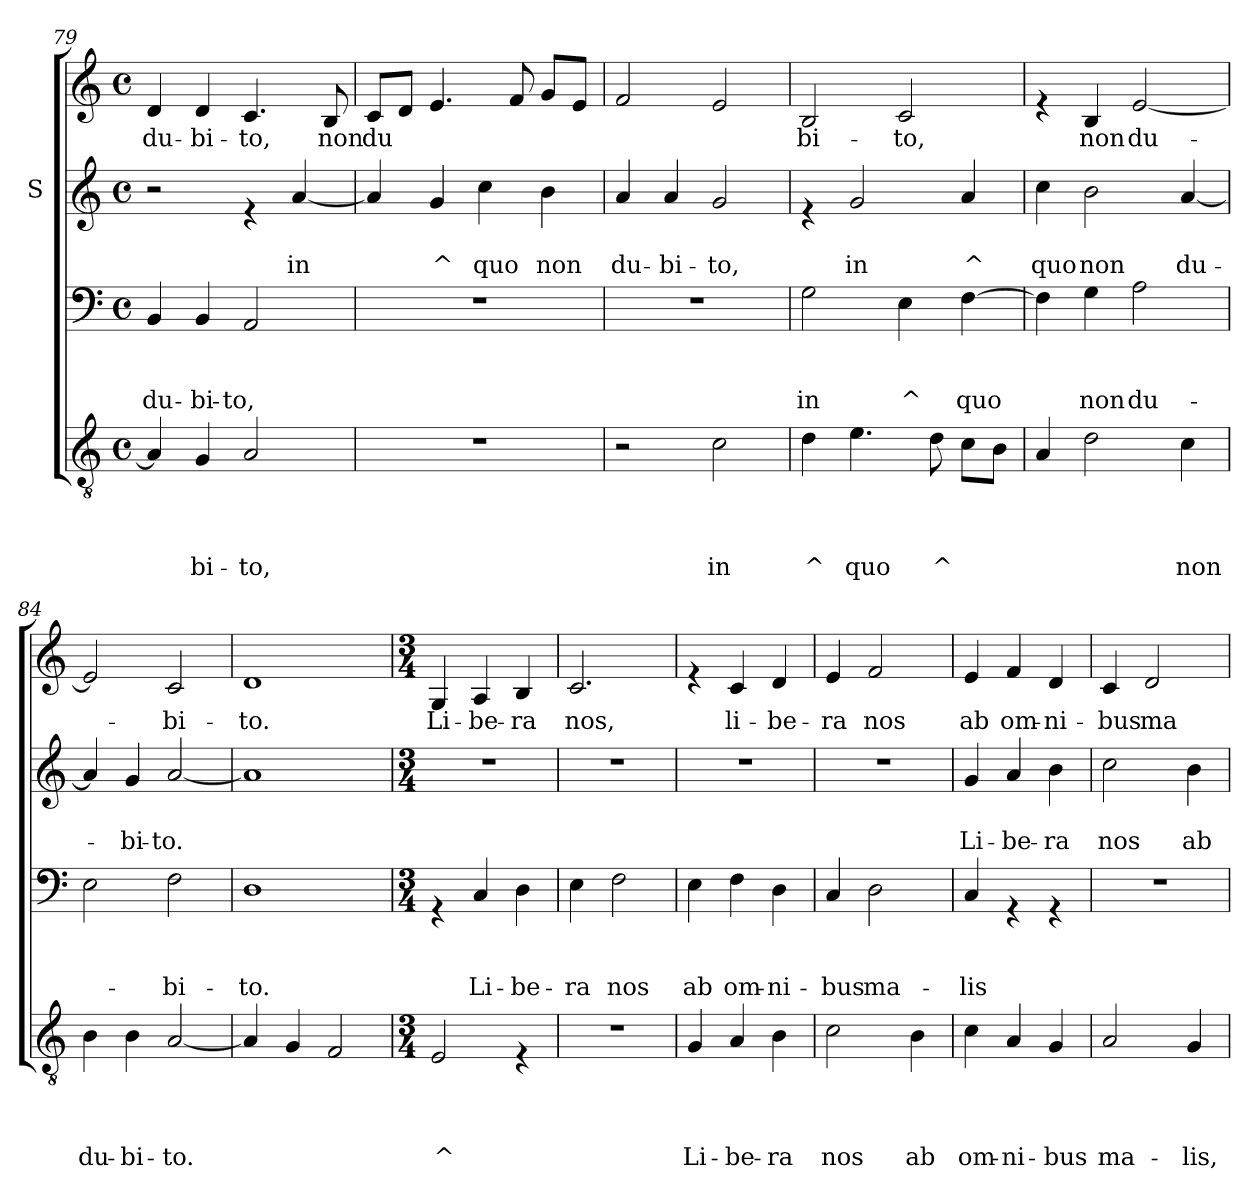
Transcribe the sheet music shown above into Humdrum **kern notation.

**kern	**text	**text	**text	**text	**kern	**text	**text	**text	**kern	**text	**text	**kern	**text
*part4	*part4	*part4	*part4	*part4	*part3	*part3	*part3	*part3	*part2	*part2	*part2	*part1	*part1
*staff4	*staff4	*staff4	*staff4	*staff4	*staff3	*staff3	*staff3	*staff3	*staff2	*staff2	*staff2	*staff1	*staff1
*	*	*	*	*	*	*	*	*	*I"S	*	*	*	*
*clefGv2	*	*	*	*	*clefF4	*	*	*	*clefG2	*	*	*clefG2	*
*k[]	*	*	*	*	*k[]	*	*	*	*k[]	*	*	*k[]	*
*C:	*	*	*	*	*C:	*	*	*	*C:	*	*	*C:	*
*M4/4	*	*	*	*	*M4/4	*	*	*	*M4/4	*	*	*M4/4	*
*met(c)	*	*	*	*	*met(c)	*	*	*	*met(c)	*	*	*met(c)	*
=79	=79	=79	=79	=79	=79	=79	=79	=79	=79	=79	=79	=79	=79
!	!	!	!	!	!	!	!	!LO:LY:b	!	!	!	!	!LO:LY:b
4A/]	.	.	.	.	4BB/	.	.	du-	2r	.	.	4d/	du-
!	!	!	!	!LO:LY:b	!	!	!	!LO:LY:b	!	!	!	!	!LO:LY:b
4G/	.	.	.	-bi-	4BB/	.	.	-bi-	.	.	.	4d/	-bi-
!	!	!	!	!LO:LY:b	!	!	!	!LO:LY:b	!	!	!	!	!LO:LY:b
2A/	.	.	.	-to,	2AA/	.	.	-to,	4re	.	.	4.c/	-to,
!	!	!	!	!	!	!	!	!	!	!	!LO:LY:b	!	!
.	.	.	.	.	.	.	.	.	[<4a/	.	in	.	.
!	!	!	!	!	!	!	!	!	!	!	!	!	!LO:LY:b
.	.	.	.	.	.	.	.	.	.	.	.	8B/	non
=80	=80	=80	=80	=80	=80	=80	=80	=80	=80	=80	=80	=80	=80
!	!	!	!	!	!	!	!	!	!	!	!	!	!LO:LY:b
1r	.	.	.	.	1r	.	.	.	4a/]	.	.	8c/L	du
.	.	.	.	.	.	.	.	.	.	.	.	8d/J	.
!	!	!	!	!	!	!	!	!	!	!	!LO:LY:b	!	!
.	.	.	.	.	.	.	.	.	4g/	.	^	4.e/	.
!	!	!	!	!	!	!	!	!	!	!	!LO:LY:b	!	!
.	.	.	.	.	.	.	.	.	4cc\	.	quo	.	.
.	.	.	.	.	.	.	.	.	.	.	.	8f/	.
!	!	!	!	!	!	!	!	!	!	!	!LO:LY:b	!	!
.	.	.	.	.	.	.	.	.	4b\	.	non	8g/L	.
.	.	.	.	.	.	.	.	.	.	.	.	8e/J	.
=81	=81	=81	=81	=81	=81	=81	=81	=81	=81	=81	=81	=81	=81
!	!	!	!	!	!	!	!	!	!	!	!LO:LY:b	!	!
2r	.	.	.	.	1r	.	.	.	4a/	.	du-	2f/	.
!	!	!	!	!	!	!	!	!	!	!	!LO:LY:b	!	!
.	.	.	.	.	.	.	.	.	4a/	.	-bi-	.	.
!	!	!	!	!LO:LY:b	!	!	!	!	!	!	!LO:LY:b	!	!
2c\	.	.	.	in	.	.	.	.	2g/	.	-to,	2e/	.
!!LO:LB:g=z
=82	=82	=82	=82	=82	=82	=82	=82	=82	=82	=82	=82	=82	=82
!	!	!	!	!LO:LY:b	!	!	!	!LO:LY:b	!	!	!	!	!LO:LY:b
4d\	.	.	.	^	2G\	.	.	in	4re	.	.	2B/	bi-
!	!	!	!	!LO:LY:b	!	!	!	!	!	!	!LO:LY:b	!	!
4.e\	.	.	.	quo	.	.	.	.	2g/	.	in	.	.
!	!	!	!	!	!	!	!	!LO:LY:b	!	!	!	!	!LO:LY:b
.	.	.	.	.	4E\	.	.	^	.	.	.	2c/	-to,
!	!	!	!	!LO:LY:b	!	!	!	!	!	!	!	!	!
8d\	.	.	.	^	.	.	.	.	.	.	.	.	.
!	!	!	!	!	!	!	!	!LO:LY:b	!	!	!LO:LY:b	!	!
8c\L	.	.	.	.	[>4F\	.	.	quo	4a/	.	^	.	.
8B\J	.	.	.	.	.	.	.	.	.	.	.	.	.
=83	=83	=83	=83	=83	=83	=83	=83	=83	=83	=83	=83	=83	=83
!	!	!	!	!	!	!	!	!	!	!	!LO:LY:b	!	!
4A/	.	.	.	.	4F\]	.	.	.	4cc\	.	quo	4re	.
!	!	!	!	!	!	!	!	!LO:LY:b	!	!	!LO:LY:b	!	!LO:LY:b
2d\	.	.	.	.	4G\	.	.	non	2b\	.	non	4B/	non
!	!	!	!	!	!	!	!	!LO:LY:b	!	!	!	!	!LO:LY:b
.	.	.	.	.	2A\	.	.	du-	.	.	.	[<2e/	du-
!	!	!	!	!LO:LY:b	!	!	!	!	!	!	!LO:LY:b	!	!
4c\	.	.	.	non	.	.	.	.	[<4a/	.	du-	.	.
=84	=84	=84	=84	=84	=84	=84	=84	=84	=84	=84	=84	=84	=84
!	!	!	!	!LO:LY:b	!	!	!	!	!	!	!	!	!
4B\	.	.	.	du-	2E\	.	.	.	4a/]	.	.	2e/]	.
!	!	!	!	!LO:LY:b	!	!	!	!	!	!	!LO:LY:b	!	!
4B\	.	.	.	-bi-	.	.	.	.	4g/	.	-bi-	.	.
!	!	!	!	!LO:LY:b	!	!	!	!LO:LY:b	!	!	!LO:LY:b	!	!LO:LY:b
[<2A/	.	.	.	-to.	2F\	.	.	-bi-	[<2a/	.	-to.	2c/	-bi-
=85	=85	=85	=85	=85	=85	=85	=85	=85	=85	=85	=85	=85	=85
!	!	!	!	!	!	!	!	!LO:LY:b	!	!	!	!	!LO:LY:b
4A/]	.	.	.	.	1D	.	.	-to.	1a]	.	.	1d	-to.
4G/	.	.	.	.	.	.	.	.	.	.	.	.	.
2F/	.	.	.	.	.	.	.	.	.	.	.	.	.
=86	=86	=86	=86	=86	=86	=86	=86	=86	=86	=86	=86	=86	=86
*M3/4	*	*	*	*	*M3/4	*	*	*	*M3/4	*	*	*M3/4	*
*	*	*	*	*	*	*	*	*	*	*	*	*MM156	*
!	!	!	!	!LO:LY:b	!	!	!	!	!	!	!	!	!LO:LY:b
2E/	.	.	.	^	4rGG	.	.	.	2.r	.	.	4G/	Li-
!	!	!	!	!	!	!	!	!LO:LY:b	!	!	!	!	!LO:LY:b
.	.	.	.	.	4C/	.	.	Li-	.	.	.	4A/	-be-
!	!	!	!	!	!	!	!	!LO:LY:b	!	!	!	!	!LO:LY:b
4rE	.	.	.	.	4D\	.	.	-be-	.	.	.	4B/	-ra
!!LO:LB:g=z
=87	=87	=87	=87	=87	=87	=87	=87	=87	=87	=87	=87	=87	=87
!	!	!	!	!	!	!	!	!LO:LY:b	!	!	!	!	!LO:LY:b
2.r	.	.	.	.	4E\	.	.	-ra	2.r	.	.	2.c/	nos,
!	!	!	!	!	!	!	!	!LO:LY:b	!	!	!	!	!
.	.	.	.	.	2F\	.	.	nos	.	.	.	.	.
=88	=88	=88	=88	=88	=88	=88	=88	=88	=88	=88	=88	=88	=88
!	!	!	!	!LO:LY:b	!	!	!	!LO:LY:b	!	!	!	!	!
4G/	.	.	.	Li-	4E\	.	.	ab	2.r	.	.	4re	.
!	!	!	!	!LO:LY:b	!	!	!	!LO:LY:b	!	!	!	!	!LO:LY:b
4A/	.	.	.	-be-	4F\	.	.	om-	.	.	.	4c/	li-
!	!	!	!	!LO:LY:b	!	!	!	!LO:LY:b	!	!	!	!	!LO:LY:b
4B\	.	.	.	-ra	4D\	.	.	-ni-	.	.	.	4d/	-be-
=89	=89	=89	=89	=89	=89	=89	=89	=89	=89	=89	=89	=89	=89
!	!	!	!	!LO:LY:b	!	!	!	!LO:LY:b	!	!	!	!	!LO:LY:b
2c\	.	.	.	nos	4C/	.	.	-bus	2.r	.	.	4e/	-ra
!	!	!	!	!	!	!	!	!LO:LY:b	!	!	!	!	!LO:LY:b
.	.	.	.	.	2D\	.	.	ma-	.	.	.	2f/	nos
!	!	!	!	!LO:LY:b	!	!	!	!	!	!	!	!	!
4B\	.	.	.	ab	.	.	.	.	.	.	.	.	.
=90	=90	=90	=90	=90	=90	=90	=90	=90	=90	=90	=90	=90	=90
!	!	!	!	!LO:LY:b	!	!	!	!LO:LY:b	!	!	!LO:LY:b	!	!LO:LY:b
4c\	.	.	.	om-	4C/	.	.	-lis	4g/	.	Li-	4e/	ab
!	!	!	!	!LO:LY:b	!	!	!	!	!	!	!LO:LY:b	!	!LO:LY:b
4A/	.	.	.	-ni-	4rGG	.	.	.	4a/	.	-be-	4f/	om-
!	!	!	!	!LO:LY:b	!	!	!	!	!	!	!LO:LY:b	!	!LO:LY:b
4G/	.	.	.	-bus	4rGG	.	.	.	4b\	.	-ra	4d/	-ni-
=91	=91	=91	=91	=91	=91	=91	=91	=91	=91	=91	=91	=91	=91
!	!	!	!	!LO:LY:b	!	!	!	!	!	!	!LO:LY:b	!	!LO:LY:b
2A/	.	.	.	ma-	2.r	.	.	.	2cc\	.	nos	4c/	-bus
!	!	!	!	!	!	!	!	!	!	!	!	!	!LO:LY:b
.	.	.	.	.	.	.	.	.	.	.	.	2d/	ma-
!	!	!	!	!LO:LY:b	!	!	!	!	!	!	!LO:LY:b	!	!
4G/	.	.	.	-lis,	.	.	.	.	4b\	.	ab	.	.
=	=	=	=	=	=	=	=	=	=	=	=	=	=
*-	*-	*-	*-	*-	*-	*-	*-	*-	*-	*-	*-	*-	*-
